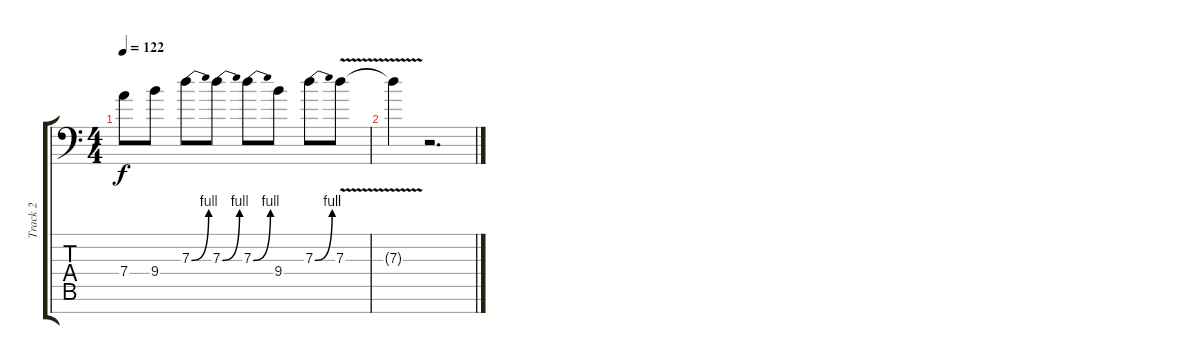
\track ("Track 2" "Track 2") {instrument acousticguitarsteel}
\staff {score tabs}
\tuning (E4 B3 G3 D3 A2 E2 C-1) {hide}
\ts (4 4)
\tempo 122
\clef f4
\ks c
7.4{t}.8{dy f} 9.4.8 7.3{be (bend 0 0 60 4)}.8 7.3{be (bend 0 0 60 4)}.8 7.3{be (bend 0 0 60 4)}.8 9.4.8 7.3{be (bend 0 0 60 4)}.8 7.3{v}.8 |
7.3{t}.4 r.2{d}
